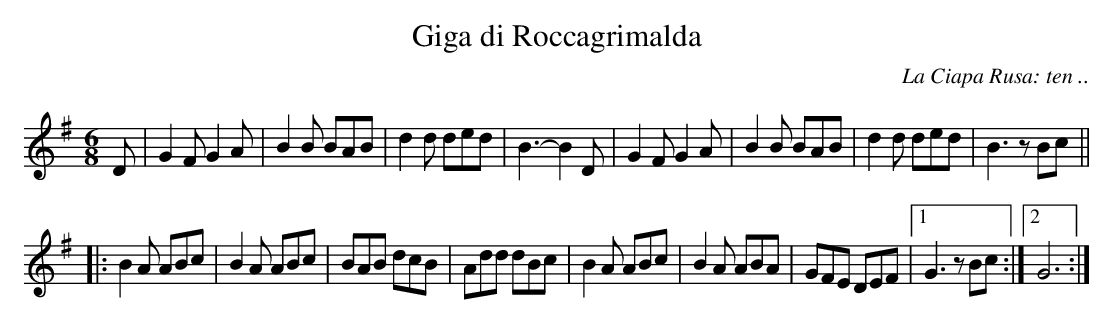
X:1
T:Giga di Roccagrimalda
C:La Ciapa Rusa: ten ..
M:6/8
L:1/8
K:G
D|G2F G2A|B2B BAB|d2d ded|B3-B2D|\
G2F G2A|B2B BAB|d2d ded|B3 zBc||
|:B2A ABc|B2A ABc|BAB dcB|Add dBc|\
B2A ABc|B2A ABA|GFE DEF|1G3 zBc:|2 G6:|
